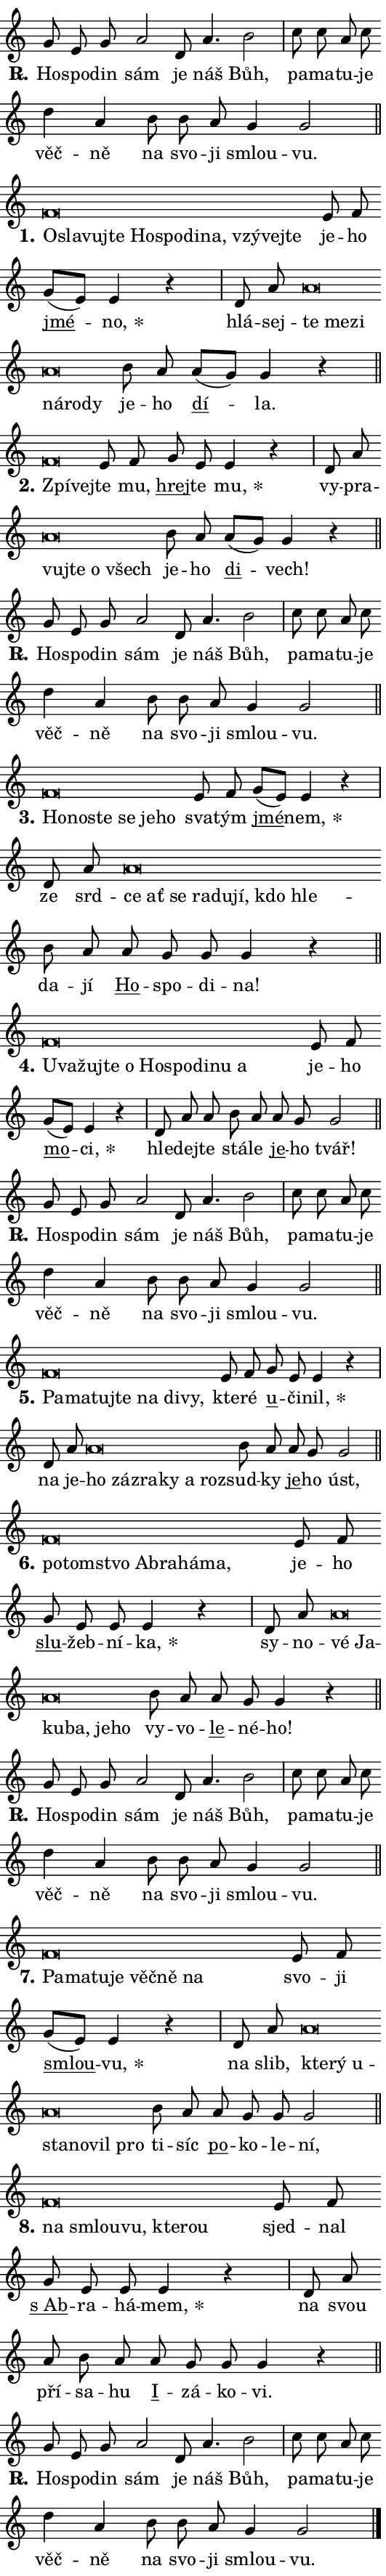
\version "2.24.0"
\header { tagline = "" }
\paper {
  indent = 0\cm
  top-margin = 0\cm
  right-margin = 0.13\cm % to fit lyric hyphens
  bottom-margin = 0\cm
  left-margin = 0\cm
  paper-width = 9\cm
  page-breaking = #ly:one-page-breaking
  system-system-spacing.basic-distance = #11
  score-system-spacing.basic-distance = #11
  ragged-last = ##f
}


%% Author: Thomas Morley
%% https://lists.gnu.org/archive/html/lilypond-user/2020-05/msg00002.html
#(define (line-position grob)
"Returns position of @var[grob} in current system:
   @code{'start}, if at first time-step
   @code{'end}, if at last time-step
   @code{'middle} otherwise
"
  (let* ((col (ly:item-get-column grob))
         (ln (ly:grob-object col 'left-neighbor))
         (rn (ly:grob-object col 'right-neighbor))
         (col-to-check-left (if (ly:grob? ln) ln col))
         (col-to-check-right (if (ly:grob? rn) rn col))
         (break-dir-left
           (and
             (ly:grob-property col-to-check-left 'non-musical #f)
             (ly:item-break-dir col-to-check-left)))
         (break-dir-right
           (and
             (ly:grob-property col-to-check-right 'non-musical #f)
             (ly:item-break-dir col-to-check-right))))
        (cond ((eqv? 1 break-dir-left) 'start)
              ((eqv? -1 break-dir-right) 'end)
              (else 'middle))))

#(define (tranparent-at-line-position vctor)
  (lambda (grob)
  "Relying on @code{line-position} select the relevant enry from @var{vctor}.
Used to determine transparency,"
    (case (line-position grob)
      ((end) (not (vector-ref vctor 0)))
      ((middle) (not (vector-ref vctor 1)))
      ((start) (not (vector-ref vctor 2))))))

noteHeadBreakVisibility =
#(define-music-function (break-visibility)(vector?)
"Makes @code{NoteHead}s transparent relying on @var{break-visibility}"
#{
  \override NoteHead.transparent =
    #(tranparent-at-line-position break-visibility)
#})

#(define delete-ledgers-for-transparent-note-heads
  (lambda (grob)
    "Reads whether a @code{NoteHead} is transparent.
If so this @code{NoteHead} is removed from @code{'note-heads} from
@var{grob}, which is supposed to be @code{LedgerLineSpanner}.
As a result ledgers are not printed for this @code{NoteHead}"
    (let* ((nhds-array (ly:grob-object grob 'note-heads))
           (nhds-list
             (if (ly:grob-array? nhds-array)
                 (ly:grob-array->list nhds-array)
                 '()))
           ;; Relies on the transparent-property being done before
           ;; Staff.LedgerLineSpanner.after-line-breaking is executed.
           ;; This is fragile ...
           (to-keep
             (remove
               (lambda (nhd)
                 (ly:grob-property nhd 'transparent #f))
               nhds-list)))
      ;; TODO find a better method to iterate over grob-arrays, similiar
      ;; to filter/remove etc for lists
      ;; For now rebuilt from scratch
      (set! (ly:grob-object grob 'note-heads)  '())
      (for-each
        (lambda (nhd)
          (ly:pointer-group-interface::add-grob grob 'note-heads nhd))
        to-keep))))

squashNotes = {
  \override NoteHead.X-extent = #'(-0.2 . 0.2)
  \override NoteHead.Y-extent = #'(-0.75 . 0)
  \override NoteHead.stencil =
    #(lambda (grob)
       (let ((pos (ly:grob-property grob 'staff-position)))
         (begin
           (if (< pos -7) (display "ERROR: Lower brevis then expected\n") (display ""))
           (if (<= pos -6) ly:text-interface::print ly:note-head::print))))
}
unSquashNotes = {
  \revert NoteHead.X-extent
  \revert NoteHead.Y-extent
  \revert NoteHead.stencil
}

hideNotes = \noteHeadBreakVisibility #begin-of-line-visible
unHideNotes = \noteHeadBreakVisibility #all-visible

% work-around for resetting accidentals
% https://lilypond.org/doc/v2.23/Documentation/notation/displaying-rhythms#unmetered-music
cadenzaMeasure = {
  \cadenzaOff
  \partial 1024 s1024
  \cadenzaOn
}

#(define-markup-command (accent layout props text) (markup?)
  "Underline accented syllable"
  (interpret-markup layout props
    #{\markup \override #'(offset . 4.3) \underline { #text }#}))

responsum = \markup \concat {
  "R" \hspace #-1.05 \path #0.1 #'((moveto 0 0.07) (lineto 0.9 0.8)) \hspace #0.05 "."
}

spaceSize = #0.6828661417322834 % exact space size for TeX Gyre Schola

\layout {
  \context {
    \Staff
    \remove "Time_signature_engraver"
    \override LedgerLineSpanner.after-line-breaking = #delete-ledgers-for-transparent-note-heads
  }
  \context {
    \Lyrics {
      \override LyricSpace.minimum-distance = \spaceSize
      \override LyricText.font-name = #"TeX Gyre Schola"
      \override LyricText.font-size = 1
      \override StanzaNumber.font-name = #"TeX Gyre Schola Bold"
      \override StanzaNumber.font-size = 1
    }
  }
  \context {
    \Score 
    \override NoteHead.text =
      #(lambda (grob) 
        (let ((pos (ly:grob-property grob 'staff-position)))
          #{\markup {
            \combine
              \halign #-0.55 \raise #(if (= pos -6) 0 0.5) \override #'(thickness . 2) \draw-line #'(3.2 . 0)
              \musicglyph "noteheads.sM1"
          }#}))
  }
}

% magnetic-lyrics.ily
%
%   written by
%     Jean Abou Samra <jean@abou-samra.fr>
%     Werner Lemberg <wl@gnu.org>
%
%   adapted by
%     Jiri Hon <jiri.hon@gmail.com>
%
% Version 2022-Apr-15

% https://www.mail-archive.com/lilypond-user@gnu.org/msg149350.html

#(define (Left_hyphen_pointer_engraver context)
   "Collect syllable-hyphen-syllable occurrences in lyrics and store
them in properties.  This engraver only looks to the left.  For
example, if the lyrics input is @code{foo -- bar}, it does the
following.

@itemize @bullet
@item
Set the @code{text} property of the @code{LyricHyphen} grob between
@q{foo} and @q{bar} to @code{foo}.

@item
Set the @code{left-hyphen} property of the @code{LyricText} grob with
text @q{foo} to the @code{LyricHyphen} grob between @q{foo} and
@q{bar}.
@end itemize

Use this auxiliary engraver in combination with the
@code{lyric-@/text::@/apply-@/magnetic-@/offset!} hook."
   (let ((hyphen #f)
         (text #f))
     (make-engraver
      (acknowledgers
       ((lyric-syllable-interface engraver grob source-engraver)
        (set! text grob)))
      (end-acknowledgers
       ((lyric-hyphen-interface engraver grob source-engraver)
        ;(when (not (grob::has-interface grob 'lyric-space-interface))
          (set! hyphen grob)));)
      ((stop-translation-timestep engraver)
       (when (and text hyphen)
         (ly:grob-set-object! text 'left-hyphen hyphen))
       (set! text #f)
       (set! hyphen #f)))))

#(define (lyric-text::apply-magnetic-offset! grob)
   "If the space between two syllables is less than the value in
property @code{LyricText@/.details@/.squash-threshold}, move the right
syllable to the left so that it gets concatenated with the left
syllable.

Use this function as a hook for
@code{LyricText@/.after-@/line-@/breaking} if the
@code{Left_@/hyphen_@/pointer_@/engraver} is active."
   (let ((hyphen (ly:grob-object grob 'left-hyphen #f)))
     (when hyphen
       (let ((left-text (ly:spanner-bound hyphen LEFT)))
         (when (grob::has-interface left-text 'lyric-syllable-interface)
           (let* ((common (ly:grob-common-refpoint grob left-text X))
                  (this-x-ext (ly:grob-extent grob common X))
                  (left-x-ext
                   (begin
                     ;; Trigger magnetism for left-text.
                     (ly:grob-property left-text 'after-line-breaking)
                     (ly:grob-extent left-text common X)))
                  ;; `delta` is the gap width between two syllables.
                  (delta (- (interval-start this-x-ext)
                            (interval-end left-x-ext)))
                  (details (ly:grob-property grob 'details))
                  (threshold (assoc-get 'squash-threshold details 0.2)))
             (when (< delta threshold)
               (let* (;; We have to manipulate the input text so that
                      ;; ligatures crossing syllable boundaries are not
                      ;; disabled.  For languages based on the Latin
                      ;; script this is essentially a beautification.
                      ;; However, for non-Western scripts it can be a
                      ;; necessity.
                      (lt (ly:grob-property left-text 'text))
                      (rt (ly:grob-property grob 'text))
                      (is-space (grob::has-interface hyphen 'lyric-space-interface))
                      (space (if is-space " " ""))
                      (extra-delta (if is-space spaceSize 0))
                      ;; Append new syllable.
                      (ltrt-space (if (and (string? lt) (string? rt))
                                (string-append lt space rt)
                                (make-concat-markup (list lt space rt))))
                      ;; Right-align `ltrt` to the right side.
                      (ltrt-space-markup (grob-interpret-markup
                               grob
                               (make-translate-markup
                                (cons (interval-length this-x-ext) 0)
                                (make-right-align-markup ltrt-space)))))
                 (begin
                   ;; Don't print `left-text`.
                   (ly:grob-set-property! left-text 'stencil #f)
                   ;; Set text and stencil (which holds all collected
                   ;; syllables so far) and shift it to the left.
                   (ly:grob-set-property! grob 'text ltrt-space)
                   (ly:grob-set-property! grob 'stencil ltrt-space-markup)
                   (ly:grob-translate-axis! grob (- (- delta extra-delta)) X))))))))))


#(define (lyric-hyphen::displace-bounds-first grob)
   ;; Make very sure this callback isn't triggered too early.
   (let ((left (ly:spanner-bound grob LEFT))
         (right (ly:spanner-bound grob RIGHT)))
     (ly:grob-property left 'after-line-breaking)
     (ly:grob-property right 'after-line-breaking)
     (ly:lyric-hyphen::print grob)))

squashThreshold = #0.4

\layout {
  \context {
    \Lyrics
    \consists #Left_hyphen_pointer_engraver
    \override LyricText.after-line-breaking =
      #lyric-text::apply-magnetic-offset!
    \override LyricHyphen.stencil = #lyric-hyphen::displace-bounds-first
    \override LyricText.details.squash-threshold = \squashThreshold
    \override LyricHyphen.minimum-distance = 0
    \override LyricHyphen.minimum-length = \squashThreshold
  }
}

squashText = \override LyricText.details.squash-threshold = 9999
unSquashText = \override LyricText.details.squash-threshold = \squashThreshold

leftText = \override LyricText.self-alignment-X = #LEFT
unLeftText = \revert LyricText.self-alignment-X

starOffset = #(lambda (grob) 
                (let ((x_offset (ly:self-alignment-interface::aligned-on-x-parent grob)))
                  (if (= x_offset 0) 0 (+ x_offset 1.2))))

star = #(define-music-function (syllable)(string?)
"Append star separator at the end of a syllable"
#{
  \once \override LyricText.X-offset = #starOffset
  \lyricmode { \markup {
    #syllable
    \override #'((font-name . "TeX Gyre Schola Bold")) \hspace #0.2 \lower #0.65 \larger "*"
  } }
#})

starAccent = #(define-music-function (syllable)(string?)
"Append star separator at the end of a syllable and make accent"
#{
  \once \override LyricText.X-offset = #starOffset
  \lyricmode { \markup {
    \accent #syllable
    \override #'((font-name . "TeX Gyre Schola Bold")) \hspace #0.2 \lower #0.65 \larger "*"
  } }
#})

breath = #(define-music-function (syllable)(string?)
"Append breathing indicator at the end of a syllable"
#{
  \lyricmode { \markup { #syllable "+" } }
#})

optionalBreath = #(define-music-function (syllable)(string?)
"Append optional breathing indicator at the end of a syllable"
#{
  \lyricmode { \markup { #syllable "(+)" } }
#})


\score {
    <<
        \new Voice = "melody" { \cadenzaOn \key c \major \relative { g'8 e g a2 d,8 a'4. b2 \cadenzaMeasure \bar "|" c8 c a c \bar "" d4 a \bar "" b8 b a g4 g2 \cadenzaMeasure \bar "||" \break } }
        \new Lyrics \lyricsto "melody" { \lyricmode { \set stanza = \responsum
Ho -- spo -- din sám je náš Bůh, pa -- ma -- tu -- je věč -- ně na svo -- ji smlou -- vu. } }
    >>
    \layout {}
}

\score {
    <<
        \new Voice = "melody" { \cadenzaOn \key c \major \relative { \squashNotes f'\breve*1/16 \hideNotes \breve*1/16 \bar "" \breve*1/16 \bar "" \breve*1/16 \bar "" \breve*1/16 \bar "" \breve*1/16 \bar "" \breve*1/16 \bar "" \breve*1/16 \bar "" \breve*1/16 \bar "" \breve*1/16 \breve*1/16 \bar "" \unHideNotes \unSquashNotes e8 f \bar "" g[( e)] e4 r \cadenzaMeasure \bar "|" d8 a' \bar "" \squashNotes a\breve*1/16 \hideNotes \breve*1/16 \bar "" \breve*1/16 \bar "" \breve*1/16 \bar "" \breve*1/16 \breve*1/16 \bar "" \unHideNotes \unSquashNotes b8 a \bar "" a[( g)] g4 r \cadenzaMeasure \bar "||" \break } }
        \new Lyrics \lyricsto "melody" { \lyricmode { \set stanza = "1."
\leftText O -- \squashText sla -- vuj -- te Ho -- spo -- di -- na, vzý -- vej -- te \unLeftText \unSquashText je -- ho \markup \accent jmé -- \star no, hlá -- sej -- \leftText te \squashText me -- zi ná -- ro -- dy \unLeftText \unSquashText je -- ho \markup \accent dí -- la. } }
    >>
    \layout {}
}

\score {
    <<
        \new Voice = "melody" { \cadenzaOn \key c \major \relative { \squashNotes f'\breve*1/16 \hideNotes \breve*1/16 \bar "" \unHideNotes \unSquashNotes e8 f \bar "" g e e4 r \cadenzaMeasure \bar "|" d8 a' \bar "" \squashNotes a\breve*1/16 \hideNotes \breve*1/16 \bar "" \breve*1/16 \breve*1/16 \bar "" \unHideNotes \unSquashNotes b8 a \bar "" a[( g)] g4 r \cadenzaMeasure \bar "||" \break } }
        \new Lyrics \lyricsto "melody" { \lyricmode { \set stanza = "2."
\leftText Zpí -- \squashText vej -- \unLeftText \unSquashText te mu, \markup \accent hrej -- te \star mu, vy -- pra -- \leftText vuj -- \squashText te o všech \unLeftText \unSquashText je -- ho \markup \accent di -- vech! } }
    >>
    \layout {}
}

\score {
    <<
        \new Voice = "melody" { \cadenzaOn \key c \major \relative { g'8 e g a2 d,8 a'4. b2 \cadenzaMeasure \bar "|" c8 c a c \bar "" d4 a \bar "" b8 b a g4 g2 \cadenzaMeasure \bar "||" \break } }
        \new Lyrics \lyricsto "melody" { \lyricmode { \set stanza = \responsum
Ho -- spo -- din sám je náš Bůh, pa -- ma -- tu -- je věč -- ně na svo -- ji smlou -- vu. } }
    >>
    \layout {}
}

\score {
    <<
        \new Voice = "melody" { \cadenzaOn \key c \major \relative { \squashNotes f'\breve*1/16 \hideNotes \breve*1/16 \bar "" \breve*1/16 \bar "" \breve*1/16 \bar "" \breve*1/16 \breve*1/16 \bar "" \unHideNotes \unSquashNotes e8 f \bar "" g[( e)] e4 r \cadenzaMeasure \bar "|" d8 a' \bar "" \squashNotes a\breve*1/16 \hideNotes \breve*1/16 \bar "" \breve*1/16 \bar "" \breve*1/16 \bar "" \breve*1/16 \bar "" \breve*1/16 \bar "" \breve*1/16 \breve*1/16 \bar "" \unHideNotes \unSquashNotes b8 a \bar "" a g g g4 r \cadenzaMeasure \bar "||" \break } }
        \new Lyrics \lyricsto "melody" { \lyricmode { \set stanza = "3."
\leftText Ho -- \squashText no -- ste se je -- ho \unLeftText \unSquashText sva -- tým \markup \accent jmé -- \star nem, ze srd -- \leftText ce \squashText ať se ra -- du -- jí, kdo hle -- \unLeftText \unSquashText da -- jí \markup \accent Ho -- spo -- di -- na! } }
    >>
    \layout {}
}

\score {
    <<
        \new Voice = "melody" { \cadenzaOn \key c \major \relative { \squashNotes f'\breve*1/16 \hideNotes \breve*1/16 \bar "" \breve*1/16 \bar "" \breve*1/16 \bar "" \breve*1/16 \bar "" \breve*1/16 \bar "" \breve*1/16 \bar "" \breve*1/16 \bar "" \breve*1/16 \breve*1/16 \bar "" \unHideNotes \unSquashNotes e8 f \bar "" g[( e)] e4 r \cadenzaMeasure \bar "|" d8 a' a \bar "" b8 a \bar "" a g g2 \cadenzaMeasure \bar "||" \break } }
        \new Lyrics \lyricsto "melody" { \lyricmode { \set stanza = "4."
\leftText U -- \squashText va -- žuj -- te o Ho -- spo -- di -- nu a \unLeftText \unSquashText je -- ho \markup \accent mo -- \star ci, hle -- dej -- te stá -- le \markup \accent je -- ho tvář! } }
    >>
    \layout {}
}

\score {
    <<
        \new Voice = "melody" { \cadenzaOn \key c \major \relative { g'8 e g a2 d,8 a'4. b2 \cadenzaMeasure \bar "|" c8 c a c \bar "" d4 a \bar "" b8 b a g4 g2 \cadenzaMeasure \bar "||" \break } }
        \new Lyrics \lyricsto "melody" { \lyricmode { \set stanza = \responsum
Ho -- spo -- din sám je náš Bůh, pa -- ma -- tu -- je věč -- ně na svo -- ji smlou -- vu. } }
    >>
    \layout {}
}

\score {
    <<
        \new Voice = "melody" { \cadenzaOn \key c \major \relative { \squashNotes f'\breve*1/16 \hideNotes \breve*1/16 \bar "" \breve*1/16 \bar "" \breve*1/16 \bar "" \breve*1/16 \bar "" \breve*1/16 \breve*1/16 \bar "" \unHideNotes \unSquashNotes e8 f \bar "" g e e4 r \cadenzaMeasure \bar "|" d8 a' \bar "" \squashNotes a\breve*1/16 \hideNotes \breve*1/16 \bar "" \breve*1/16 \bar "" \breve*1/16 \bar "" \breve*1/16 \breve*1/16 \bar "" \unHideNotes \unSquashNotes b8 a \bar "" a g g2 \cadenzaMeasure \bar "||" \break } }
        \new Lyrics \lyricsto "melody" { \lyricmode { \set stanza = "5."
\leftText Pa -- \squashText ma -- tuj -- te na di -- vy, \unLeftText \unSquashText kte -- ré \markup \accent u -- či -- \star nil, na je -- \leftText ho \squashText zá -- zra -- ky a roz -- \unLeftText \unSquashText sud -- ky \markup \accent je -- ho úst, } }
    >>
    \layout {}
}

\score {
    <<
        \new Voice = "melody" { \cadenzaOn \key c \major \relative { \squashNotes f'\breve*1/16 \hideNotes \breve*1/16 \bar "" \breve*1/16 \bar "" \breve*1/16 \bar "" \breve*1/16 \bar "" \breve*1/16 \breve*1/16 \bar "" \unHideNotes \unSquashNotes e8 f \bar "" g e e e4 r \cadenzaMeasure \bar "|" d8 a' \bar "" \squashNotes a\breve*1/16 \hideNotes \breve*1/16 \bar "" \breve*1/16 \bar "" \breve*1/16 \bar "" \breve*1/16 \breve*1/16 \bar "" \unHideNotes \unSquashNotes b8 a \bar "" a g g4 r \cadenzaMeasure \bar "||" \break } }
        \new Lyrics \lyricsto "melody" { \lyricmode { \set stanza = "6."
\leftText po -- \squashText tom -- stvo Ab -- ra -- há -- ma, \unLeftText \unSquashText je -- ho \markup \accent slu -- žeb -- ní -- \star ka, sy -- no -- \leftText vé \squashText Ja -- ku -- ba, je -- ho \unLeftText \unSquashText vy -- vo -- \markup \accent le -- né -- ho! } }
    >>
    \layout {}
}

\score {
    <<
        \new Voice = "melody" { \cadenzaOn \key c \major \relative { g'8 e g a2 d,8 a'4. b2 \cadenzaMeasure \bar "|" c8 c a c \bar "" d4 a \bar "" b8 b a g4 g2 \cadenzaMeasure \bar "||" \break } }
        \new Lyrics \lyricsto "melody" { \lyricmode { \set stanza = \responsum
Ho -- spo -- din sám je náš Bůh, pa -- ma -- tu -- je věč -- ně na svo -- ji smlou -- vu. } }
    >>
    \layout {}
}

\score {
    <<
        \new Voice = "melody" { \cadenzaOn \key c \major \relative { \squashNotes f'\breve*1/16 \hideNotes \breve*1/16 \bar "" \breve*1/16 \bar "" \breve*1/16 \bar "" \breve*1/16 \bar "" \breve*1/16 \breve*1/16 \bar "" \unHideNotes \unSquashNotes e8 f \bar "" g[( e)] e4 r \cadenzaMeasure \bar "|" d8 a' \bar "" \squashNotes a\breve*1/16 \hideNotes \breve*1/16 \bar "" \breve*1/16 \bar "" \breve*1/16 \bar "" \breve*1/16 \bar "" \breve*1/16 \breve*1/16 \bar "" \unHideNotes \unSquashNotes b8 a \bar "" a g g g2 \cadenzaMeasure \bar "||" \break } }
        \new Lyrics \lyricsto "melody" { \lyricmode { \set stanza = "7."
\leftText Pa -- \squashText ma -- tu -- je věč -- ně na \unLeftText \unSquashText svo -- ji \markup \accent smlou -- \star vu, na slib, \leftText kte -- \squashText rý u -- sta -- no -- vil pro \unLeftText \unSquashText ti -- síc \markup \accent po -- ko -- le -- ní, } }
    >>
    \layout {}
}

\score {
    <<
        \new Voice = "melody" { \cadenzaOn \key c \major \relative { \squashNotes f'\breve*1/16 \hideNotes \breve*1/16 \bar "" \breve*1/16 \bar "" \breve*1/16 \breve*1/16 \bar "" \unHideNotes \unSquashNotes e8 f \bar "" g e e e4 r \cadenzaMeasure \bar "|" d8 a' \bar "" a b8 a \bar "" a g g g4 r \cadenzaMeasure \bar "||" \break } }
        \new Lyrics \lyricsto "melody" { \lyricmode { \set stanza = "8."
\leftText na \squashText smlou -- vu, kte -- rou \unLeftText \unSquashText sjed -- nal \markup \accent "s Ab" -- ra -- há -- \star mem, na svou pří -- sa -- hu \markup \accent I -- zá -- ko -- vi. } }
    >>
    \layout {}
}

\score {
    <<
        \new Voice = "melody" { \cadenzaOn \key c \major \relative { g'8 e g a2 d,8 a'4. b2 \cadenzaMeasure \bar "|" c8 c a c \bar "" d4 a \bar "" b8 b a g4 g2 \cadenzaMeasure \bar "||" \break } \bar "|." }
        \new Lyrics \lyricsto "melody" { \lyricmode { \set stanza = \responsum
Ho -- spo -- din sám je náš Bůh, pa -- ma -- tu -- je věč -- ně na svo -- ji smlou -- vu. } }
    >>
    \layout {}
}
